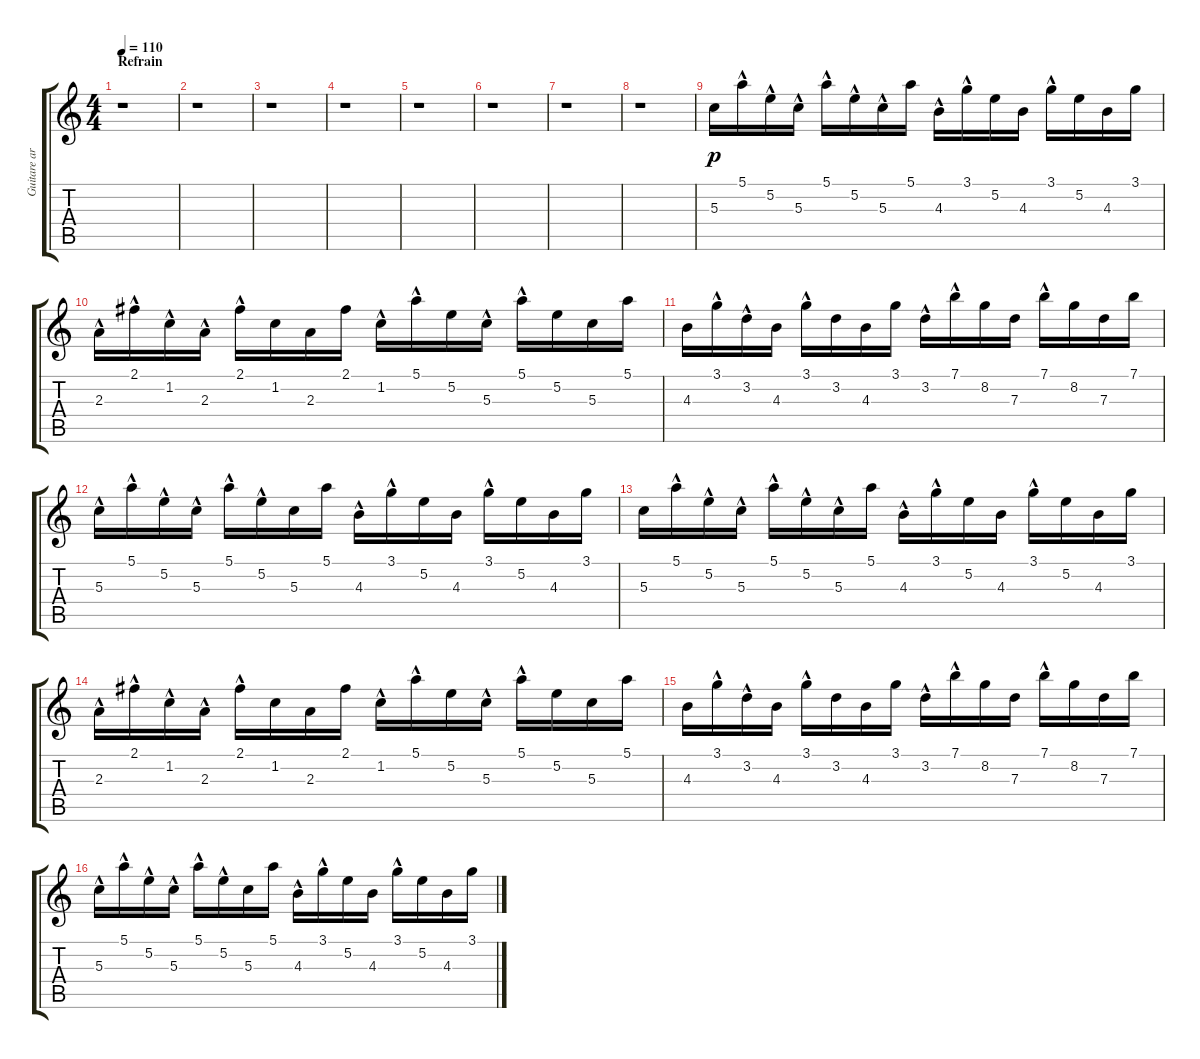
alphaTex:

\track ("Guitare arpège" "Guitare ar") {instrument acousticguitarnylon}
\staff {score tabs}
\tuning (E4 B3 G3 D3 A2 E2) {hide}
\ts (4 4)
\section ("" "Refrain")
\tempo 110
\clef g2
\ks c
r.1{dy p} |
r.1 |
r.1 |
r.1 |
r.1 |
r.1 |
r.1 |
r.1 |
5.3.16 5.1{hac}.16 5.2{hac}.16 5.3{hac}.16 5.1{hac}.16 5.2{hac}.16 5.3{hac}.16 5.1.16 4.3{hac}.16 3.1{hac}.16 5.2.16 4.3.16 3.1{hac}.16 5.2.16 4.3.16 3.1.16 |
2.3{hac}.16 2.1{hac}.16 1.2{hac}.16 2.3{hac}.16 2.1{hac}.16 1.2.16 2.3.16 2.1.16 1.2{hac}.16 5.1{hac}.16 5.2.16 5.3{hac}.16 5.1{hac}.16 5.2.16 5.3.16 5.1.16 |
4.3.16 3.1{hac}.16 3.2{hac}.16 4.3.16 3.1{hac}.16 3.2.16 4.3.16 3.1.16 3.2{hac}.16 7.1{hac}.16 8.2.16 7.3.16 7.1{hac}.16 8.2.16 7.3.16 7.1.16 |
5.3{hac}.16 5.1{hac}.16 5.2{hac}.16 5.3{hac}.16 5.1{hac}.16 5.2{hac}.16 5.3.16 5.1.16 4.3{hac}.16 3.1{hac}.16 5.2.16 4.3.16 3.1{hac}.16 5.2.16 4.3.16 3.1.16 |
5.3.16 5.1{hac}.16 5.2{hac}.16 5.3{hac}.16 5.1{hac}.16 5.2{hac}.16 5.3{hac}.16 5.1.16 4.3{hac}.16 3.1{hac}.16 5.2.16 4.3.16 3.1{hac}.16 5.2.16 4.3.16 3.1.16 |
2.3{hac}.16 2.1{hac}.16 1.2{hac}.16 2.3{hac}.16 2.1{hac}.16 1.2.16 2.3.16 2.1.16 1.2{hac}.16 5.1{hac}.16 5.2.16 5.3{hac}.16 5.1{hac}.16 5.2.16 5.3.16 5.1.16 |
4.3.16 3.1{hac}.16 3.2{hac}.16 4.3.16 3.1{hac}.16 3.2.16 4.3.16 3.1.16 3.2{hac}.16 7.1{hac}.16 8.2.16 7.3.16 7.1{hac}.16 8.2.16 7.3.16 7.1.16 |
5.3{hac}.16 5.1{hac}.16 5.2{hac}.16 5.3{hac}.16 5.1{hac}.16 5.2{hac}.16 5.3.16 5.1.16 4.3{hac}.16 3.1{hac}.16 5.2.16 4.3.16 3.1{hac}.16 5.2.16 4.3.16 3.1.16
